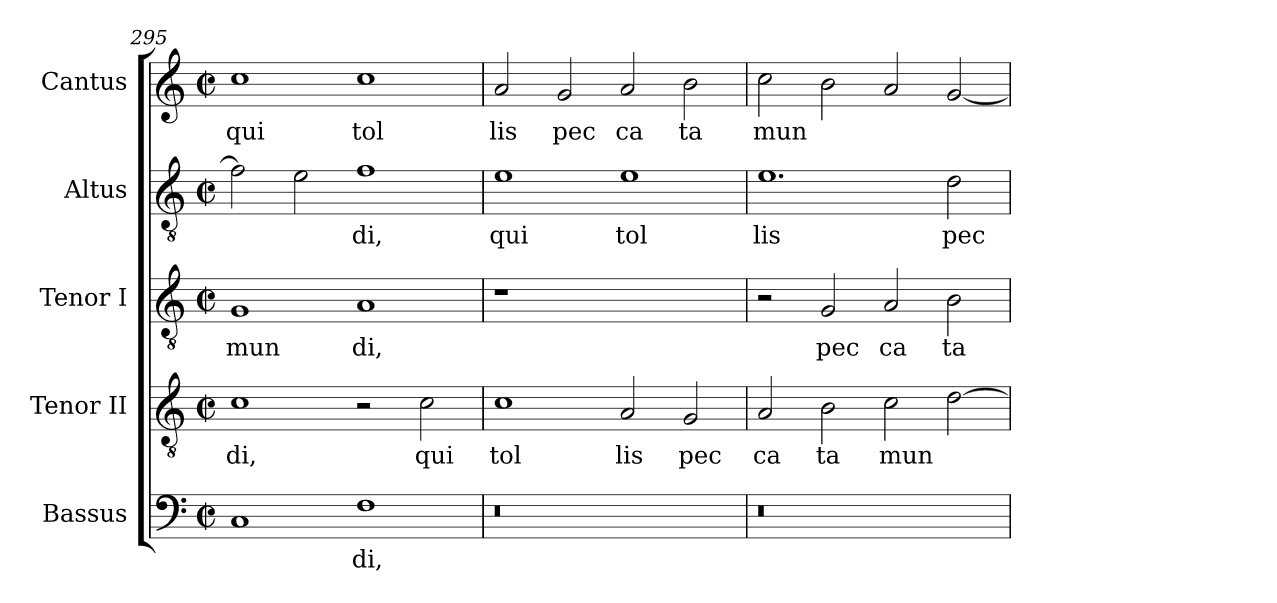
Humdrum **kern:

**kern	**text	**kern	**text	**kern	**text	**kern	**text	**kern	**text
*part5	*part5	*part4	*part4	*part3	*part3	*part2	*part2	*part1	*part1
*staff5	*staff5	*staff4	*staff4	*staff3	*staff3	*staff2	*staff2	*staff1	*staff1
*I"Bassus	*	*I"Tenor II	*	*I"Tenor I	*	*I"Altus	*	*I"Cantus	*
*I'B	*	*I'T II	*	*I'T I	*	*I'A	*	*I'C	*
*clefF4	*	*clefGv2	*	*clefGv2	*	*clefGv2	*	*clefG2	*
*k[]	*	*k[]	*	*k[]	*	*k[]	*	*k[]	*
*C:	*	*C:	*	*C:	*	*C:	*	*C:	*
*M2/2	*	*M2/2	*	*M2/2	*	*M2/2	*	*M2/2	*
*met(c|)	*	*met(c|)	*	*met(c|)	*	*met(c|)	*	*met(c|)	*
=295	=295	=295	=295	=295	=295	=295	=295	=295	=295
!	!LO:LY:b:cj	!	!LO:LY:b:cj	!	!LO:LY:b:cj	!	!LO:LY:b:cj	!	!LO:LY:b:cj
1C	.	1c	di,	1G	mun	2f\]	.	1cc	qui
!	!	!	!	!	!	!	!LO:LY:b:cj	!	!
.	.	.	.	.	.	2e\	.	.	.
!	!LO:LY:b:cj	!	!	!	!LO:LY:b:cj	!	!LO:LY:b:cj	!	!LO:LY:b:cj
1F	di,	2r	.	1A	di,	1f	di,	1cc	tol
!	!	!	!LO:LY:b:cj	!	!	!	!	!	!
.	.	2c\	qui	.	.	.	.	.	.
=296	=296	=296	=296	=296	=296	=296	=296	=296	=296
!	!	!	!LO:LY:b:cj	!	!	!	!LO:LY:b:cj	!	!LO:LY:b:cj
0r	.	1c	tol	1r	.	1e	qui	2a/	lis
!	!	!	!	!	!	!	!	!	!LO:LY:b:cj
.	.	.	.	.	.	.	.	2g/	pec
!	!	!	!LO:LY:b:cj	!	!	!	!LO:LY:b:cj	!	!LO:LY:b:cj
.	.	2A/	lis	1ryy	.	1e	tol	2a/	ca
!	!	!	!LO:LY:b:cj	!	!	!	!	!	!LO:LY:b:cj
.	.	2G/	pec	.	.	.	.	2b\	ta
=297	=297	=297	=297	=297	=297	=297	=297	=297	=297
!	!	!	!LO:LY:b:cj	!	!	!	!LO:LY:b:cj	!	!LO:LY:b:cj
0r	.	2A/	ca	2r	.	1.e	lis	2cc\	mun
!	!	!	!LO:LY:b:cj	!	!LO:LY:b:cj	!	!	!	!LO:LY:b:cj
.	.	2B\	ta	2G/	pec	.	.	2b\	.
!	!	!	!LO:LY:b:cj	!	!LO:LY:b:cj	!	!	!	!LO:LY:b:cj
.	.	2c\	mun	2A/	ca	.	.	2a/	.
!	!	!	!LO:LY:b:cj	!	!LO:LY:b:cj	!	!LO:LY:b:cj	!	!LO:LY:b:cj
.	.	[>2d\	.	2B\	ta	2d\	pec	[<2g/	.
=	=	=	=	=	=	=	=	=	=
*-	*-	*-	*-	*-	*-	*-	*-	*-	*-
